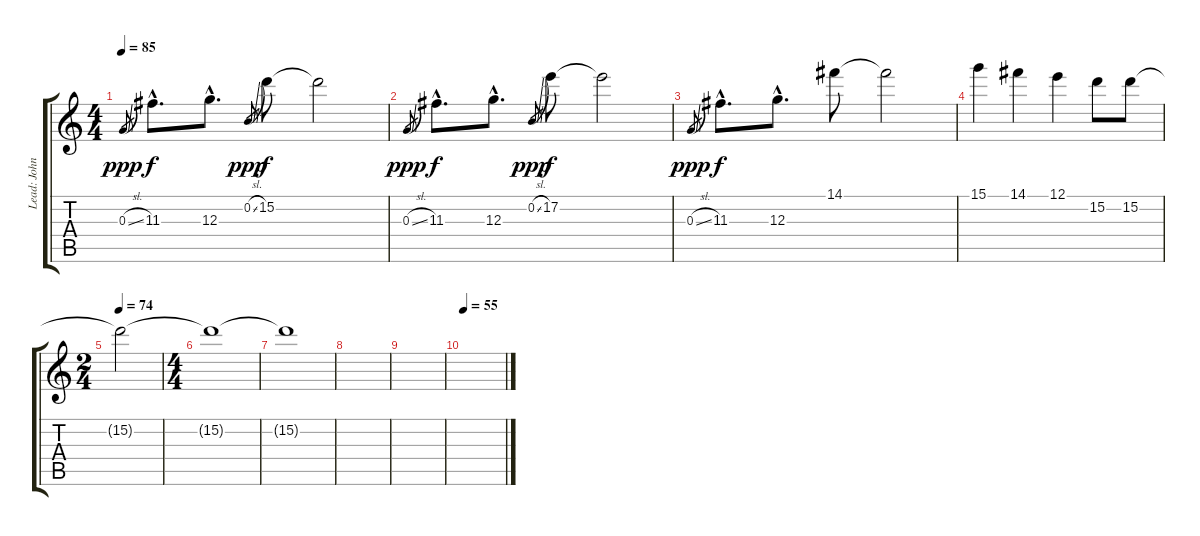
\track ("Lead: John Petrucci" "Lead: John") {instrument distortionguitar}
\staff {score tabs}
\tuning (E4 B3 G3 D3 A2 E2) {hide}
\ts (4 4)
\tempo 85
\clef g2
\ks c
0.3{sl}.8{gr dy ppp} 11.3{hac}.8{d dy f} 12.3{hac}.8{d} 0.2{sl}.8{gr dy ppp} 15.2.8{dy f} 15.2{t}.2 |
0.3{sl}.8{gr dy ppp} 11.3{hac}.8{d dy f} 12.3{hac}.8{d} 0.2{sl}.8{gr dy ppp} 17.2.8{dy f} 17.2{t}.2 |
0.3{sl}.8{gr dy ppp} 11.3{hac}.8{d dy f} 12.3{hac}.8{d} 14.1.8 14.1{t}.2 |
15.1.4 14.1.4 12.1.4 15.2.8 15.2.8 |
\ts (2 4)
\tempo 74
15.2{t}.2 |
\ts (4 4)
15.2{t}.1{volume 0} |
15.2{t}.1 |
|
|
\tempo 55
